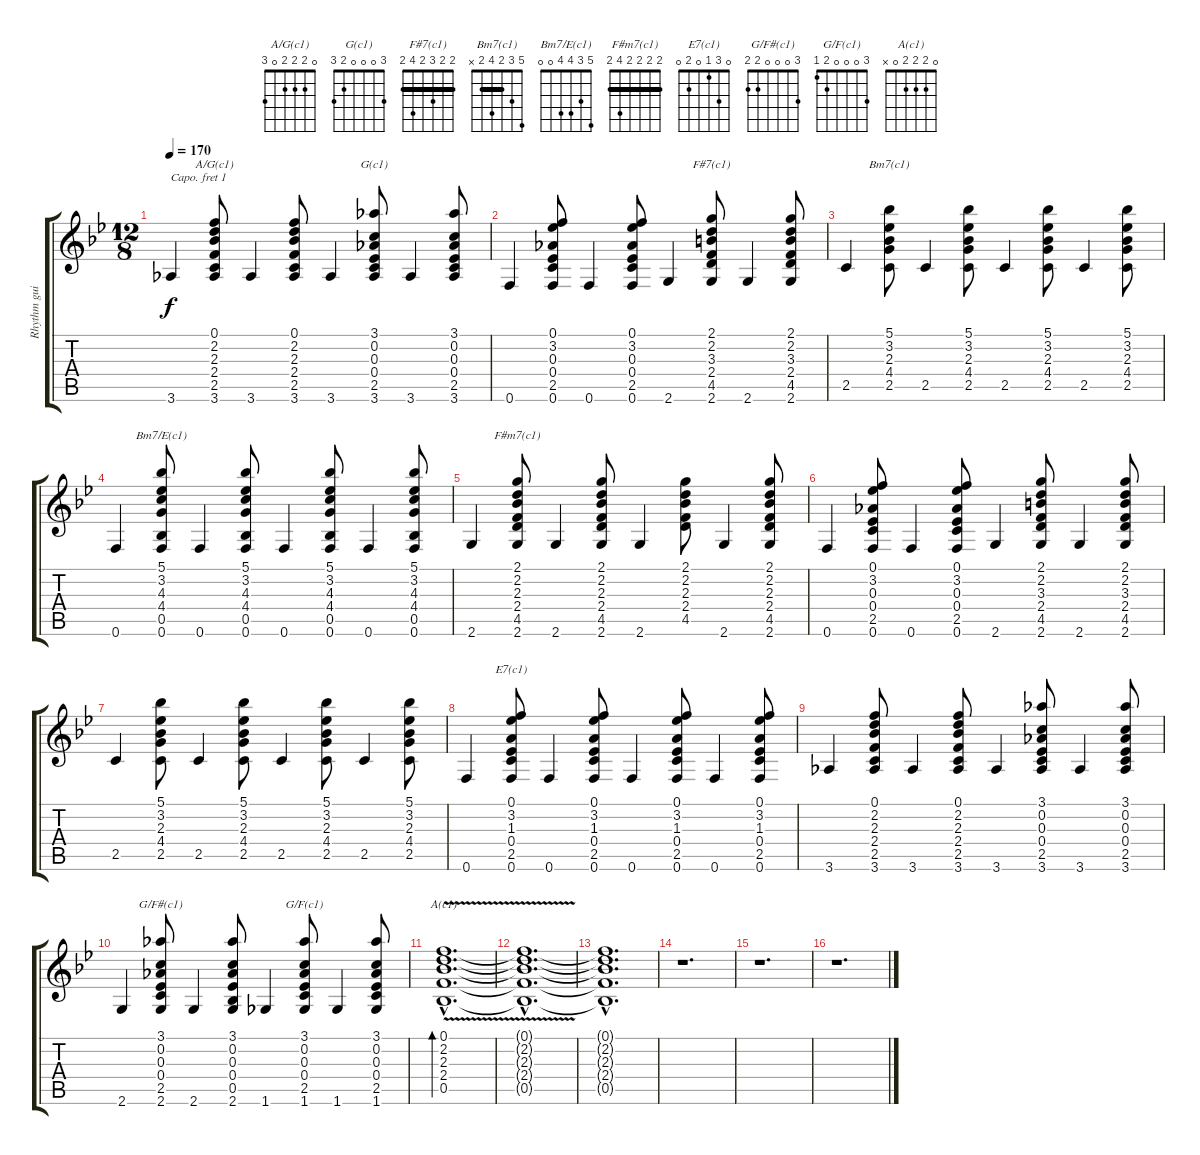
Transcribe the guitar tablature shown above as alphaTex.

\track ("Rhythm guitar (capo 1st fret)" "Rhythm gui") {instrument acousticguitarsteel}
\staff {score tabs}
\capo 1
\tuning (E4 B3 G3 D3 A2 E2) {hide}
\chord ("A/G(c1)" 0 2 2 2 0 3)
\chord ("G(c1)" 3 0 0 0 2 3)
\chord ("F#7(c1)" 2 2 3 2 4 2) {barre 2}
\chord ("Bm7(c1)" 5 3 2 4 2 x) {barre 2}
\chord ("Bm7/E(c1)" 5 3 4 4 0 0)
\chord ("F#m7(c1)" 2 2 2 2 4 2) {barre 2}
\chord ("E7(c1)" 0 3 1 0 2 0)
\chord ("G/F#(c1)" 3 0 0 0 2 2)
\chord ("G/F(c1)" 3 0 0 0 2 1)
\chord ("A(c1)" 0 2 2 2 0 x)
\ts (12 8)
\tempo 170
\clef g2
\ks bb
3.6.4{dy f} (0.1 2.2 2.3 2.4 2.5 3.6).8{ch "A/G(c1)"} 3.6.4 (0.1 2.2 2.3 2.4 2.5 3.6).8 3.6.4 (3.1 0.2 0.3 0.4 2.5 3.6).8{ch "G(c1)"} 3.6.4 (3.1 0.2 0.3 0.4 2.5 3.6).8 |
0.6.4 (0.1 3.2 0.3 0.4 2.5 0.6).8 0.6.4 (0.1 3.2 0.3 0.4 2.5 0.6).8 2.6.4 (2.1 2.2 3.3 2.4 4.5 2.6).8{ch "F#7(c1)"} 2.6.4 (2.1 2.2 3.3 2.4 4.5 2.6).8 |
2.5.4 (5.1 3.2 2.3 4.4 2.5).8{ch "Bm7(c1)"} 2.5.4 (5.1 3.2 2.3 4.4 2.5).8 2.5.4 (5.1 3.2 2.3 4.4 2.5).8 2.5.4 (5.1 3.2 2.3 4.4 2.5).8 |
0.6.4 (5.1 3.2 4.3 4.4 0.5 0.6).8{ch "Bm7/E(c1)"} 0.6.4 (5.1 3.2 4.3 4.4 0.5 0.6).8 0.6.4 (5.1 3.2 4.3 4.4 0.5 0.6).8 0.6.4 (5.1 3.2 4.3 4.4 0.5 0.6).8 |
2.6.4 (2.1 2.2 2.3 2.4 4.5 2.6).8{ch "F#m7(c1)"} 2.6.4 (2.1 2.2 2.3 2.4 4.5 2.6).8 2.6.4 (2.1 2.2 2.3 2.4 4.5).8 2.6.4 (2.1 2.2 2.3 2.4 4.5 2.6).8 |
0.6.4 (0.1 3.2 0.3 0.4 2.5 0.6).8 0.6.4 (0.1 3.2 0.3 0.4 2.5 0.6).8 2.6.4 (2.1 2.2 3.3 2.4 4.5 2.6).8 2.6.4 (2.1 2.2 3.3 2.4 4.5 2.6).8 |
2.5.4 (5.1 3.2 2.3 4.4 2.5).8 2.5.4 (5.1 3.2 2.3 4.4 2.5).8 2.5.4 (5.1 3.2 2.3 4.4 2.5).8 2.5.4 (5.1 3.2 2.3 4.4 2.5).8 |
0.6.4 (0.1 3.2 1.3 0.4 2.5 0.6).8{ch "E7(c1)"} 0.6.4 (0.1 3.2 1.3 0.4 2.5 0.6).8 0.6.4 (0.1 3.2 1.3 0.4 2.5 0.6).8 0.6.4 (0.1 3.2 1.3 0.4 2.5 0.6).8 |
3.6.4 (0.1 2.2 2.3 2.4 2.5 3.6).8 3.6.4 (0.1 2.2 2.3 2.4 2.5 3.6).8 3.6.4 (3.1 0.2 0.3 0.4 2.5 3.6).8 3.6.4 (3.1 0.2 0.3 0.4 2.5 3.6).8 |
2.6.4 (3.1 0.2 0.3 0.4 2.5 2.6).8{ch "G/F#(c1)"} 2.6.4 (3.1 0.2 0.3 0.4 0.5 2.6).8 1.6.4 (3.1 0.2 0.3 0.4 2.5 1.6).8{ch "G/F(c1)"} 1.6.4 (3.1 0.2 0.3 0.4 2.5 1.6).8 |
(0.1{v hac} 2.2{hac} 2.3{hac} 2.4{hac} 0.5{hac}).1{d bd 240 ch "A(c1)" volume 8} |
(0.1{hac t} 2.2{hac t} 2.3{hac t} 2.4{hac t} 0.5{hac t}).1{d volume 4} |
(0.1{hac t} 2.2{hac t} 2.3{hac t} 2.4{hac t} 0.5{hac t}).1{d volume 0} |
r.1{d} |
r.1{d} |
r.1{d}
